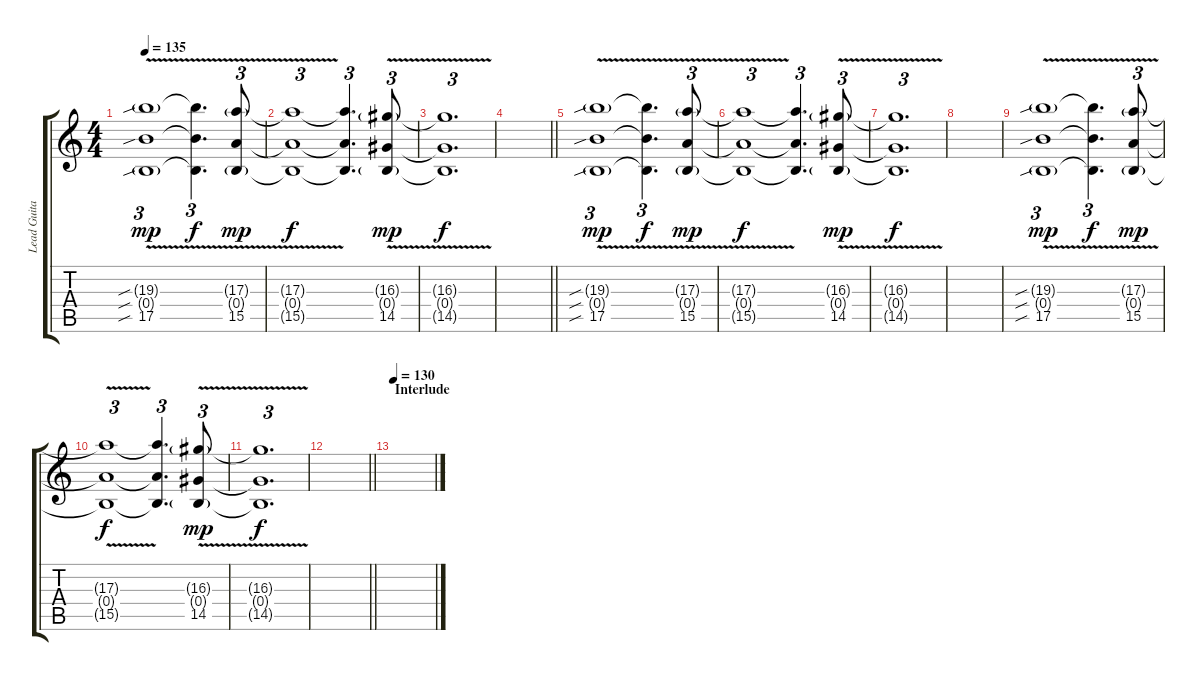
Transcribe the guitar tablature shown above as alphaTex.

\track ("Lead Guitar 2" "Lead Guita") {instrument distortionguitar}
\staff {score tabs}
\tuning (Db4 Ab3 E3 B2 Gb2 B1) {hide}
\ts (4 4)
\tempo 135
\clef g2
\ks c
(19.3{v sib g} 0.4{v sib g} 17.5{v sib}).1{tu (3 2) dy mp volume 13 balance 8} (19.3{t} 0.4{t} 17.5{t}).4{d tu (3 2) dy f} (17.3{v g} 0.4{v g} 15.5{v}).8{tu (3 2) dy mp} |
(17.3{t} 0.4{t} 15.5{t}).1{tu (3 2) dy f} (17.3{t} 0.4{t} 15.5{t}).4{d tu (3 2)} (16.3{v g} 0.4{v g} 14.5).8{tu (3 2) dy mp} |
(16.3{t} 0.4{t} 14.5{t}).1{d tu (3 2) dy f} |
\barLineRight lightlight
|
(19.3{v sib g} 0.4{v sib g} 17.5{v sib}).1{tu (3 2) dy mp volume 13 balance 8} (19.3{t} 0.4{t} 17.5{t}).4{d tu (3 2) dy f} (17.3{v g} 0.4{v g} 15.5{v}).8{tu (3 2) dy mp} |
(17.3{t} 0.4{t} 15.5{t}).1{tu (3 2) dy f} (17.3{t} 0.4{t} 15.5{t}).4{d tu (3 2)} (16.3{v g} 0.4{v g} 14.5).8{tu (3 2) dy mp} |
(16.3{t} 0.4{t} 14.5{t}).1{d tu (3 2) dy f} |
|
(19.3{v sib g} 0.4{v sib g} 17.5{v sib}).1{tu (3 2) dy mp volume 13 balance 8} (19.3{t} 0.4{t} 17.5{t}).4{d tu (3 2) dy f} (17.3{v g} 0.4{v g} 15.5{v}).8{tu (3 2) dy mp} |
(17.3{t} 0.4{t} 15.5{t}).1{tu (3 2) dy f} (17.3{t} 0.4{t} 15.5{t}).4{d tu (3 2)} (16.3{v g} 0.4{v g} 14.5).8{tu (3 2) dy mp} |
(16.3{t} 0.4{t} 14.5{t}).1{d tu (3 2) dy f} |
\barLineRight lightlight
|
\section ("" "Interlude")
\tempo 130
